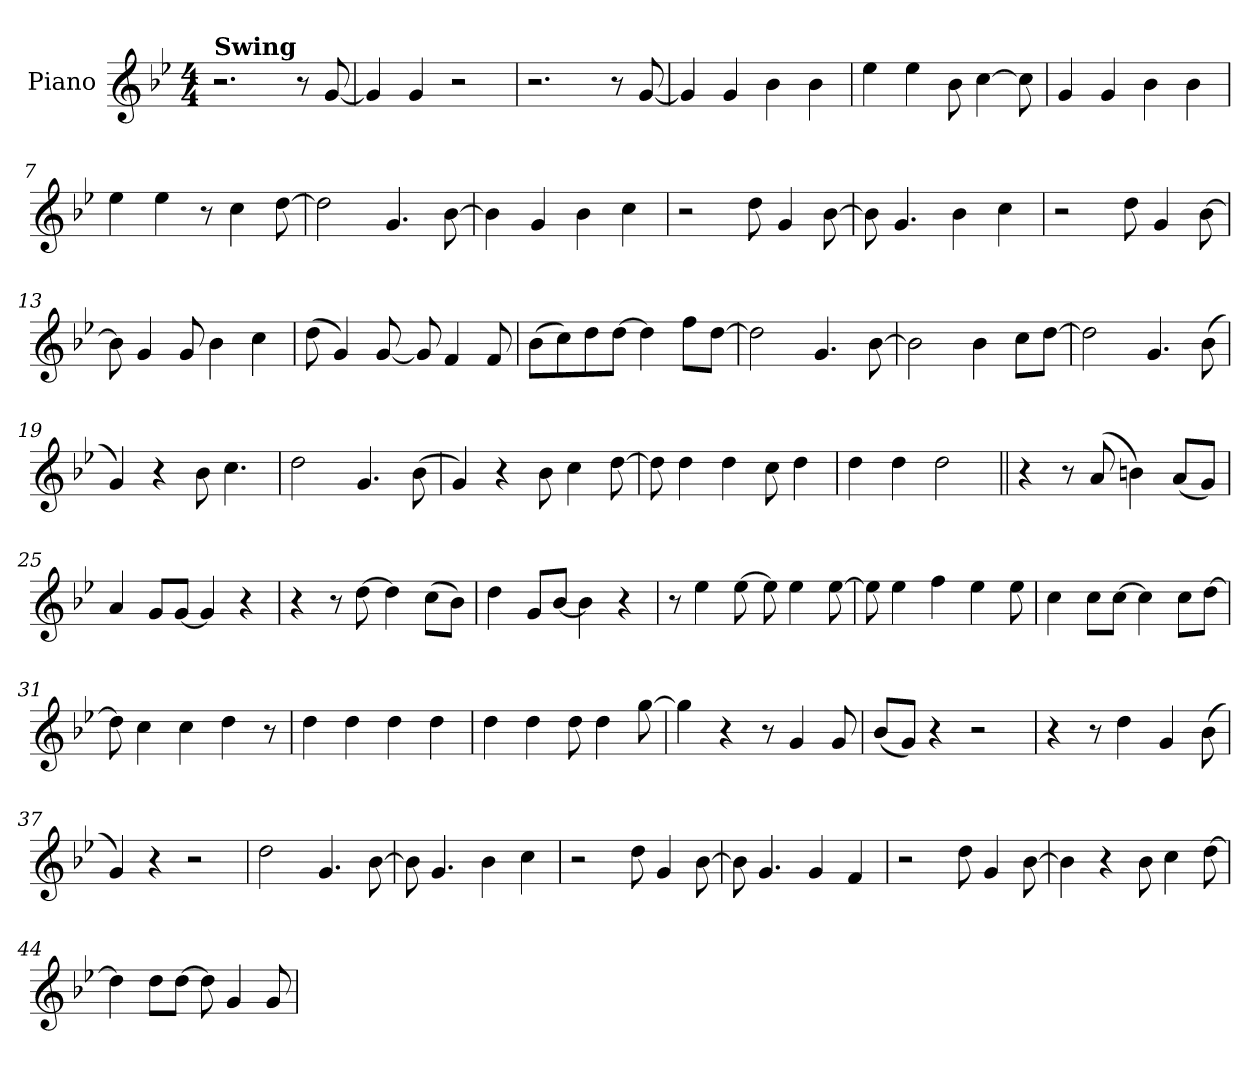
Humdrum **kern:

**kern
*part1
*staff1
*I"Piano
*I'Pno.
*clefG2
*k[b-e-]
*M4/4
*MM152
=1
!LO:TX:B:t=Swing
2.r
8r
[8g!
=2
4g!]
4g!
2r
=3
2.r
8r
[8g!
=4
4g!]
4g!
4b-!
4b-!
=5
4ee-!
4ee-!
8b-!
[4cc!
8cc!]
=6
4g!
4g!
4b-!
4b-!
=7
4ee-!
4ee-!
8r
4cc
[8dd
=8
2dd]
4.g
[8b-
=9
4b-]
4g
4b-
4cc
=10
2r
8dd
4g
[8b-
=11
8b-]
4.g
4b-
4cc
=12
2r
8dd
4g
[8b-
=13
8b-]
4g
8g
4b-
4cc
=14
(>8dd
4g)
[8g
8g]
4f
8f
=15
(>8b-L
8cc)
8dd
[8ddJ
4dd]
8ffL
[8ddJ
=16
2dd]
4.g
[8b-
=17
2b-]
4b-
8ccL
[8ddJ
=18
2dd]
4.g
(>8b-
=19
4g)
4r
8b-
4.cc
=20
2dd
4.g
(>8b-
=21
4g)
4r
8b-
4cc
[8dd
=22
8dd]
4dd
4dd
8cc
4dd
=23
4dd
4dd
2dd
=24||
4r
8r
(>8a
4bn)
(<8aL
8gJ)
=25
4a
8gL
[8gJ
4g]
4r
=26
4r
8r
[8dd
4dd]
(>8ccL
8b-J)
=27
4dd
8gL
[8b-J
4b-]
4r
=28
8r
4ee-
[8ee-
8ee-]
4ee-
[8ee-
=29
8ee-]
4ee-
4ff
4ee-
8ee-
=30
4cc
8ccL
[8ccJ
4cc]
8ccL
[8ddJ
=31
8dd]
4cc
4cc
4dd
8r
=32
4dd
4dd
4dd
4dd
=33
4dd
4dd
8dd
4dd
[8gg
=34
4gg]
4r
8r
4g
8g
=35
(<8b-L
8gJ)
4r
2r
=36
4r
8r
4dd
4g
(>8b-
=37
4g)
4r
2r
=38
2dd
4.g
[8b-
=39
8b-]
4.g
4b-
4cc
=40
2r
8dd
4g
[8b-
=41
8b-]
4.g
4g
4f
=42
2r
8dd
4g
[8b-
=43
4b-]
4r
8b-
4cc
[8dd
=44
4dd]
8ddL
[8ddJ
8dd]
4g
8g
=
*-
